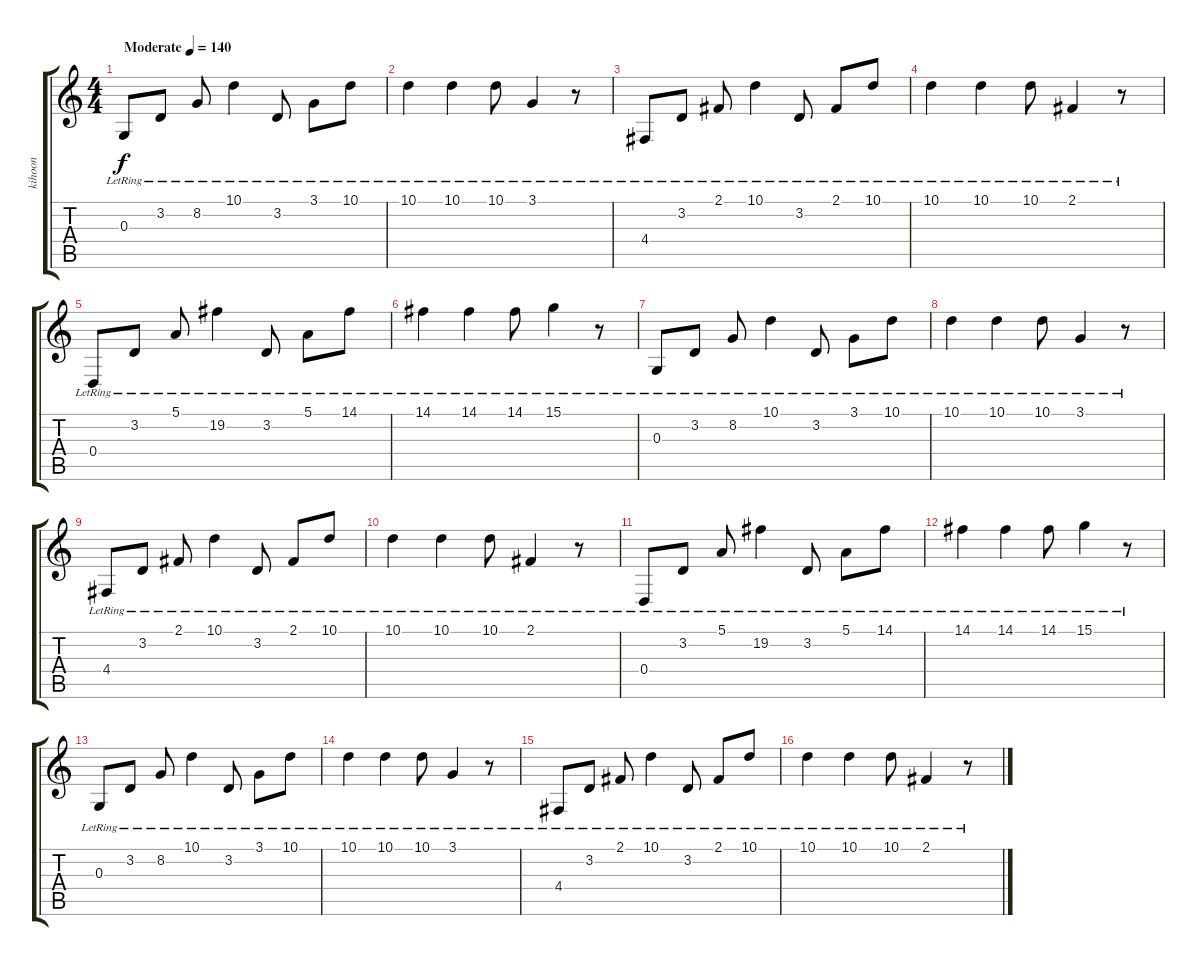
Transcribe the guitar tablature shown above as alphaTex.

\track ("kihoon" "kihoon") {instrument electricgrandpiano}
\staff {score tabs}
\tuning (E4 B3 G3 D3 A2 E2) {hide}
\ts (4 4)
\tempo (140 "Moderate")
\clef g2
\ks c
0.3{lr}.8{dy f instrument electricgrandpiano} 3.2{lr}.8 8.2{lr}.8 10.1{lr}.4 3.2{lr}.8 3.1{lr}.8 10.1{lr}.8 |
10.1{lr}.4 10.1{lr}.4 10.1{lr}.8 3.1{lr}.4 r.8 |
4.4{lr}.8 3.2{lr}.8 2.1{lr}.8 10.1{lr}.4 3.2{lr}.8 2.1{lr}.8 10.1{lr}.8 |
10.1{lr}.4 10.1{lr}.4 10.1{lr}.8 2.1{lr}.4 r.8 |
0.4{lr}.8 3.2{lr}.8 5.1{lr}.8 19.2{lr}.4 3.2{lr}.8 5.1{lr}.8 14.1{lr}.8 |
14.1{lr}.4 14.1{lr}.4 14.1{lr}.8 15.1{lr}.4 r.8 |
0.3{lr}.8 3.2{lr}.8 8.2{lr}.8 10.1{lr}.4 3.2{lr}.8 3.1{lr}.8 10.1{lr}.8 |
10.1{lr}.4 10.1{lr}.4 10.1{lr}.8 3.1{lr}.4 r.8 |
4.4{lr}.8 3.2{lr}.8 2.1{lr}.8 10.1{lr}.4 3.2{lr}.8 2.1{lr}.8 10.1{lr}.8 |
10.1{lr}.4 10.1{lr}.4 10.1{lr}.8 2.1{lr}.4 r.8 |
0.4{lr}.8 3.2{lr}.8 5.1{lr}.8 19.2{lr}.4 3.2{lr}.8 5.1{lr}.8 14.1{lr}.8 |
14.1{lr}.4 14.1{lr}.4 14.1{lr}.8 15.1{lr}.4 r.8 |
0.3{lr}.8 3.2{lr}.8 8.2{lr}.8 10.1{lr}.4 3.2{lr}.8 3.1{lr}.8 10.1{lr}.8 |
10.1{lr}.4 10.1{lr}.4 10.1{lr}.8 3.1{lr}.4 r.8 |
4.4{lr}.8 3.2{lr}.8 2.1{lr}.8 10.1{lr}.4 3.2{lr}.8 2.1{lr}.8 10.1{lr}.8 |
10.1{lr}.4 10.1{lr}.4 10.1{lr}.8 2.1{lr}.4 r.8
